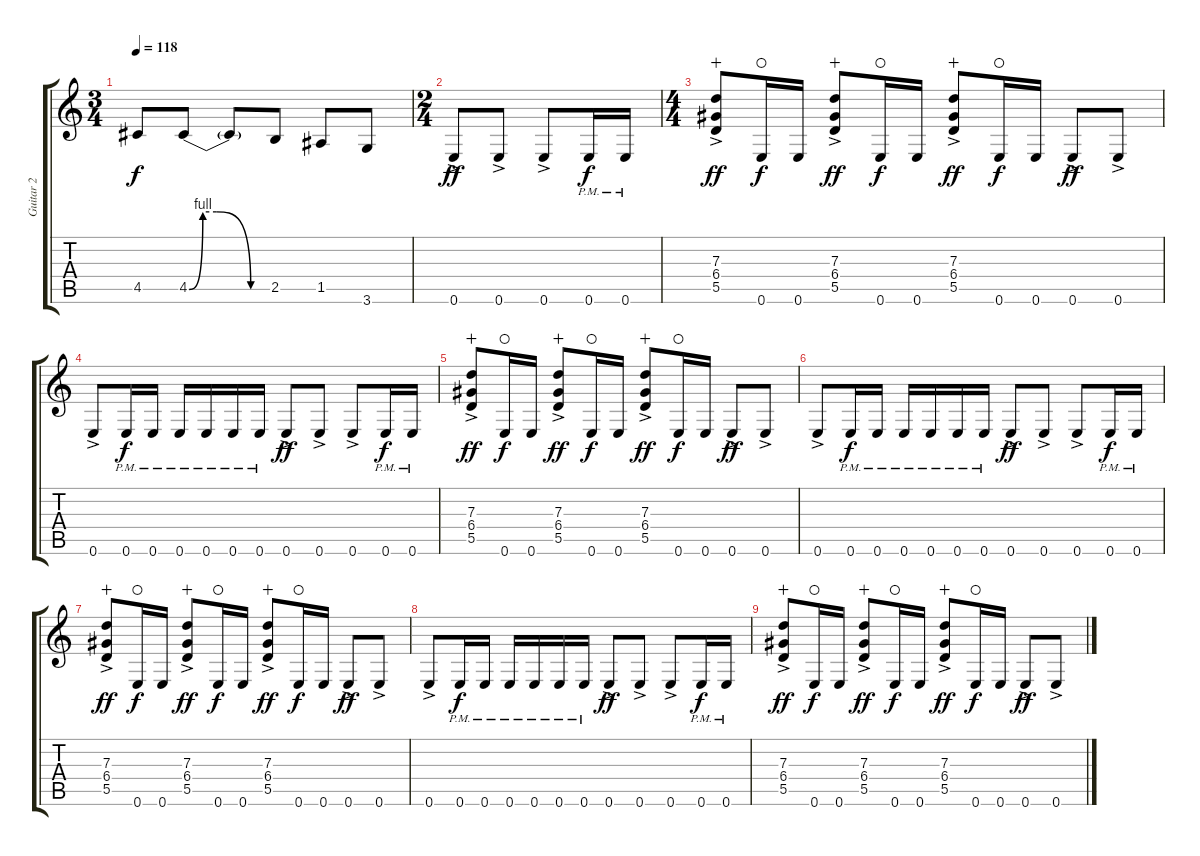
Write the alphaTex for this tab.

\track ("Guitar 2" "Guitar 2") {instrument distortionguitar}
\staff {score tabs}
\tuning (E4 B3 G3 D3 A2 E2) {hide}
\ts (3 4)
\tempo 118
\clef g2
\ks c
4.5.8{dy f} 4.5{be (custom 0 0 10 4 20 4 45 0 60 0)}.8 4.5{t}.8 2.5.8 1.5.8 3.6.8 |
\ts (2 4)
0.6{ac}.8{dy ff} 0.6{ac}.8 0.6{ac}.8 0.6{pm}.16{dy f} 0.6{pm}.16 |
\ts (4 4)
(7.3{ac} 6.4{ac} 5.5{ac}).8{dy ff wahc} 0.6.16{dy f waho} 0.6.16 (7.3{ac} 6.4{ac} 5.5{ac}).8{dy ff wahc} 0.6.16{dy f waho} 0.6.16 (7.3{ac} 6.4{ac} 5.5{ac}).8{dy ff wahc} 0.6.16{dy f waho} 0.6.16 0.6{ac}.8{dy ff} 0.6{ac}.8 |
0.6{ac}.8 0.6{pm}.16{dy f} 0.6{pm}.16 0.6{pm}.16 0.6{pm}.16 0.6{pm}.16 0.6{pm}.16 0.6{ac}.8{dy ff} 0.6{ac}.8 0.6{ac}.8 0.6{pm}.16{dy f} 0.6{pm}.16 |
(7.3{ac} 6.4{ac} 5.5{ac}).8{dy ff wahc} 0.6.16{dy f waho} 0.6.16 (7.3{ac} 6.4{ac} 5.5{ac}).8{dy ff wahc} 0.6.16{dy f waho} 0.6.16 (7.3{ac} 6.4{ac} 5.5{ac}).8{dy ff wahc} 0.6.16{dy f waho} 0.6.16 0.6{ac}.8{dy ff} 0.6{ac}.8 |
0.6{ac}.8 0.6{pm}.16{dy f} 0.6{pm}.16 0.6{pm}.16 0.6{pm}.16 0.6{pm}.16 0.6{pm}.16 0.6{ac}.8{dy ff} 0.6{ac}.8 0.6{ac}.8 0.6{pm}.16{dy f} 0.6{pm}.16 |
(7.3{ac} 6.4{ac} 5.5{ac}).8{dy ff wahc} 0.6.16{dy f waho} 0.6.16 (7.3{ac} 6.4{ac} 5.5{ac}).8{dy ff wahc} 0.6.16{dy f waho} 0.6.16 (7.3{ac} 6.4{ac} 5.5{ac}).8{dy ff wahc} 0.6.16{dy f waho} 0.6.16 0.6{ac}.8{dy ff} 0.6{ac}.8 |
0.6{ac}.8 0.6{pm}.16{dy f} 0.6{pm}.16 0.6{pm}.16 0.6{pm}.16 0.6{pm}.16 0.6{pm}.16 0.6{ac}.8{dy ff} 0.6{ac}.8 0.6{ac}.8 0.6{pm}.16{dy f} 0.6{pm}.16 |
(7.3{ac} 6.4{ac} 5.5{ac}).8{dy ff wahc} 0.6.16{dy f waho} 0.6.16 (7.3{ac} 6.4{ac} 5.5{ac}).8{dy ff wahc} 0.6.16{dy f waho} 0.6.16 (7.3{ac} 6.4{ac} 5.5{ac}).8{dy ff wahc} 0.6.16{dy f waho} 0.6.16 0.6{ac}.8{dy ff} 0.6{ac}.8
